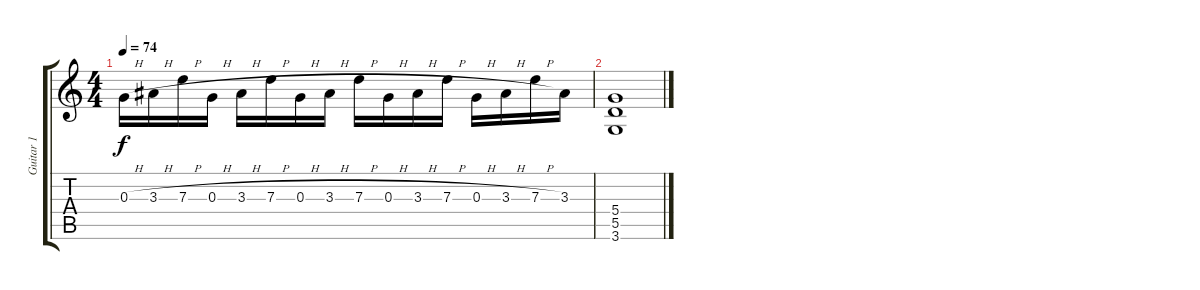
\track ("Guitar 1" "Guitar 1") {instrument distortionguitar}
\staff {score tabs}
\tuning (E4 B3 G3 D3 A2 E2) {hide}
\ts (4 4)
\tempo 74
\clef g2
\ks c
0.3{h}.16{dy f} 3.3{h}.16 7.3{h}.16 0.3{h}.16 3.3{h}.16 7.3{h}.16 0.3{h}.16 3.3{h}.16 7.3{h}.16 0.3{h}.16 3.3{h}.16 7.3{h}.16 0.3{h}.16 3.3{h}.16 7.3{h}.16 3.3.16 |
(5.4 5.5 3.6).1
